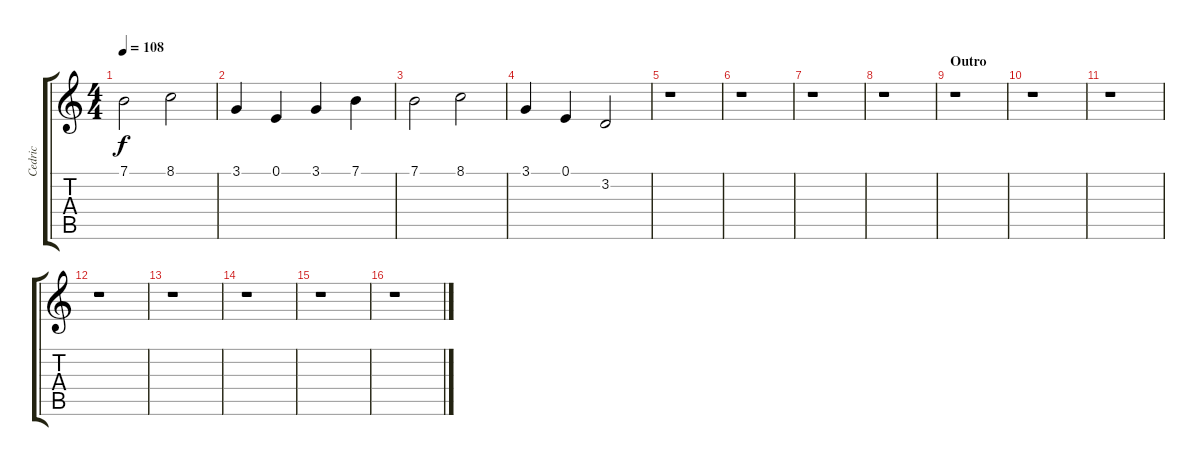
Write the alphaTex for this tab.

\track ("Cedric" "Cedric") {instrument tremolostrings}
\staff {score tabs}
\tuning (E4 B3 G3 D3 A2 E2) {hide}
\ts (4 4)
\tempo 108
\clef g2
\ks c
7.1.2{dy f volume 16 instrument synthstrings2} 8.1.2 |
3.1.4 0.1.4 3.1.4 7.1.4 |
7.1.2 8.1.2 |
3.1.4 0.1.4 3.2.2 |
r.1 |
r.1 |
r.1 |
r.1 |
\section ("" "Outro")
r.1 |
r.1 |
r.1 |
r.1 |
r.1 |
r.1 |
r.1 |
r.1
